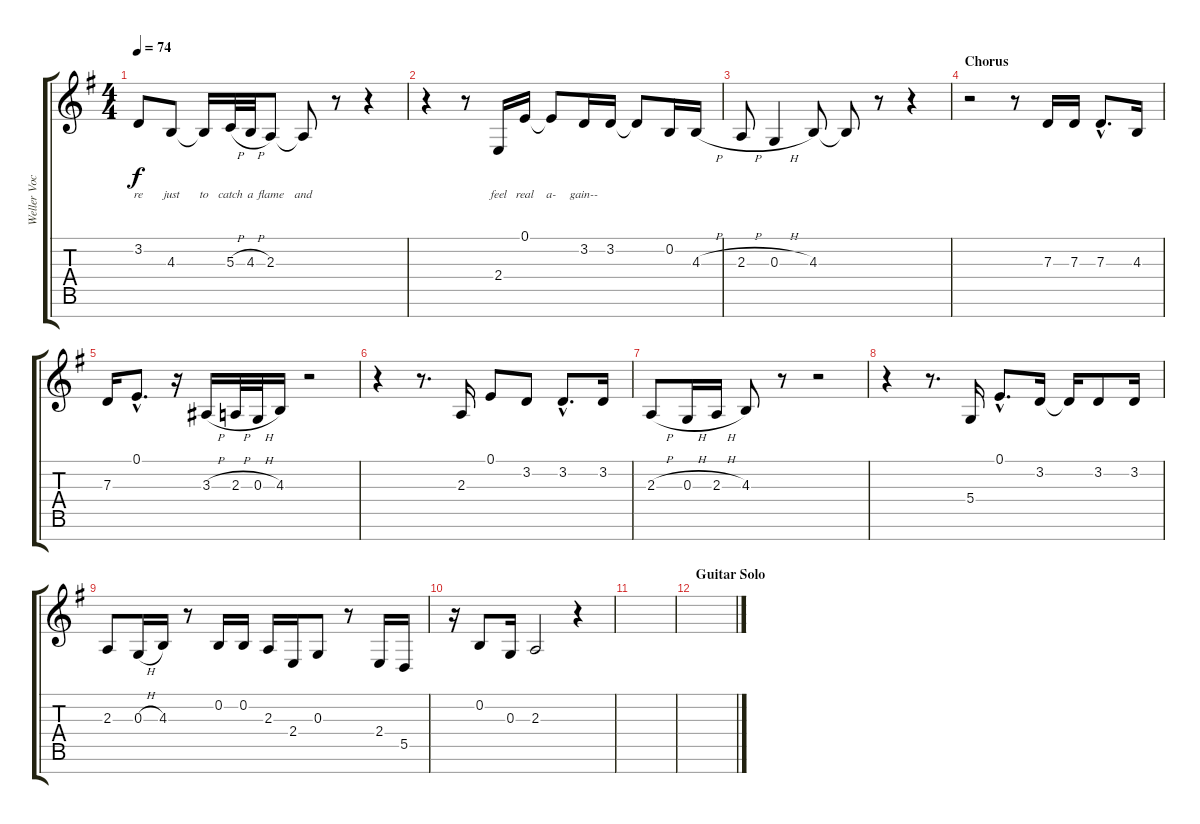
\track ("Weller Vocals" "Weller Voc") {instrument bassoon}
\staff {score tabs}
\tuning (E4 B3 G3 D3 A2 E2 B1) {hide}
\ts (4 4)
\tempo 74
\clef g2
\ks g
3.2{t}.8{lyrics (0 "re") lyrics (1 "") lyrics (2 "") lyrics (3 "") lyrics (4 "") dy f} 4.3.8{lyrics (0 "just") lyrics (1 "") lyrics (2 "") lyrics (3 "") lyrics (4 "")} 4.3{t}.16{lyrics (0 "to") lyrics (1 "") lyrics (2 "") lyrics (3 "") lyrics (4 "")} 5.3{h}.32{lyrics (0 "catch") lyrics (1 "") lyrics (2 "") lyrics (3 "") lyrics (4 "")} 4.3{h}.32{lyrics (0 "a") lyrics (1 "") lyrics (2 "") lyrics (3 "") lyrics (4 "")} 2.3.8{lyrics (0 "flame") lyrics (1 "") lyrics (2 "") lyrics (3 "") lyrics (4 "")} 2.3{t}.8{lyrics (0 "and") lyrics (1 "") lyrics (2 "") lyrics (3 "") lyrics (4 "")} r.8 r.4 |
r.4 r.8 2.4.16{lyrics (0 "feel") lyrics (1 "") lyrics (2 "") lyrics (3 "") lyrics (4 "")} 0.1.16{lyrics (0 "real") lyrics (1 "") lyrics (2 "") lyrics (3 "") lyrics (4 "")} 0.1{t}.8{lyrics (0 "a-") lyrics (1 "") lyrics (2 "") lyrics (3 "") lyrics (4 "")} 3.2.16{lyrics (0 "gain--") lyrics (1 "") lyrics (2 "") lyrics (3 "") lyrics (4 "")} 3.2.16 3.2{t}.8 0.2.16 4.3{h}.16 |
2.3{h}.8 0.3{h}.4 4.3.8 4.3{t}.8 r.8 r.4 |
\section ("" "Chorus")
r.2 r.8 7.3.16 7.3.16 7.3{hac}.8{d} 4.3.16 |
7.3.16 0.1{hac}.8{d} r.16 3.3{h}.16 2.3{h}.32 0.3{h}.32 4.3.16 r.2 |
r.4 r.8{d} 2.3.16 0.1.8 3.2.8 3.2{hac}.8{d} 3.2.16 |
2.3{h}.8 0.3{h}.16 2.3{h}.16 4.3.8 r.8 r.2 |
r.4 r.8{d} 5.4.16 0.1{hac}.8{d} 3.2.16 3.2{t}.16 3.2.8 3.2.16 |
2.3.8 0.3{h}.16 4.3.16 r.8 0.2.16 0.2.16 2.3.16 2.4.16 0.3.8 r.8 2.4.16 5.5.16 |
r.16 0.2.8 0.3.16 2.3.2 r.4 |
|
\section ("" "Guitar Solo")
